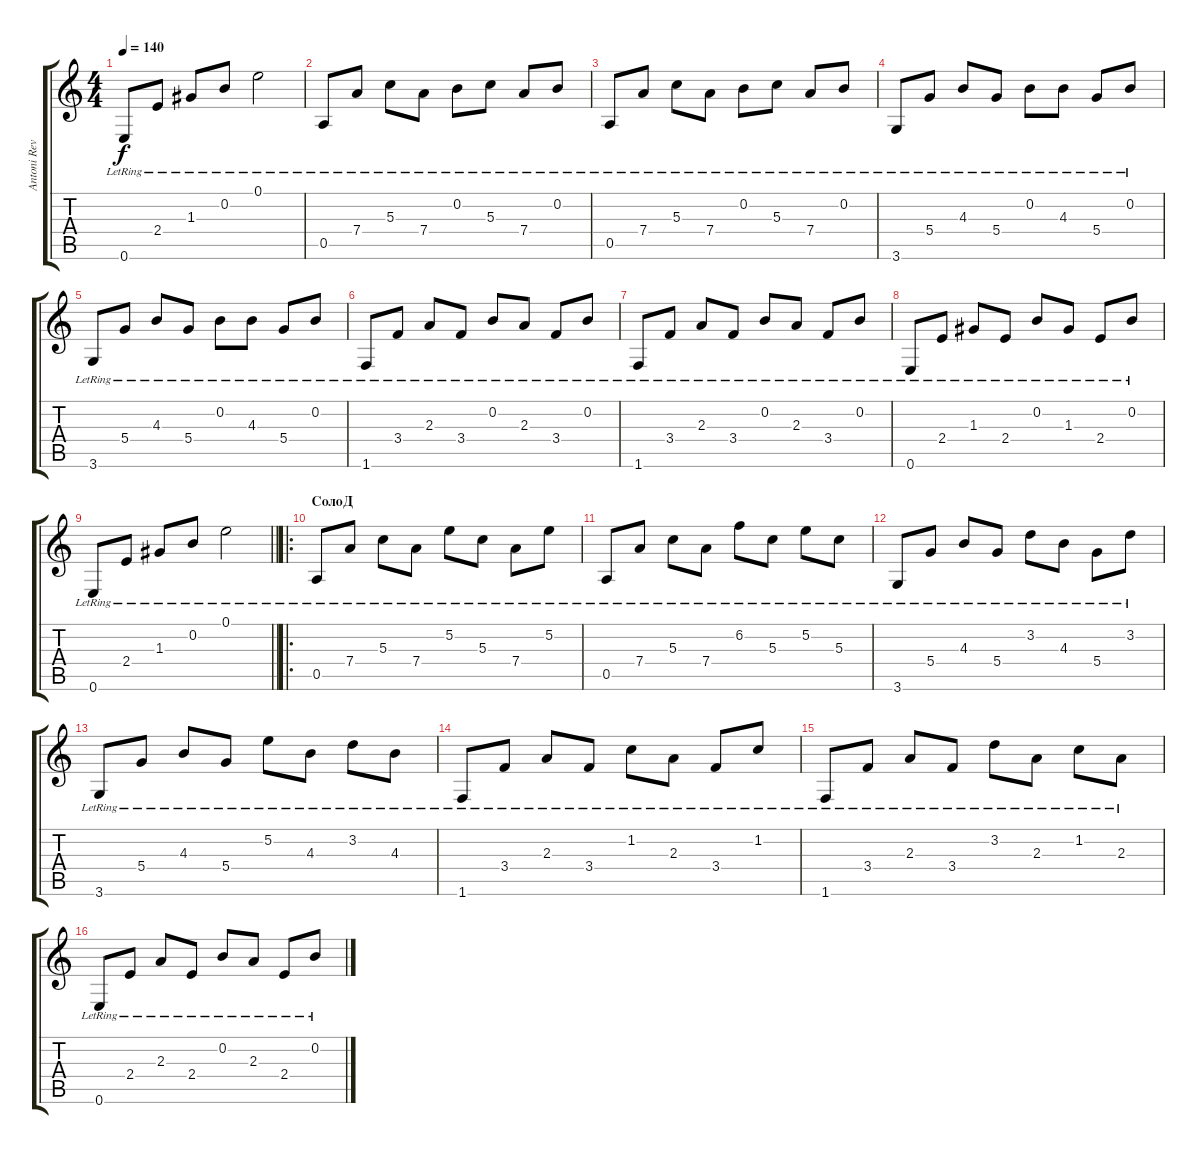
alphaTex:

\track ("Antoni Revenson" "Antoni Rev") {instrument overdrivenguitar}
\staff {score tabs}
\tuning (E4 B3 G3 D3 A2 E2) {hide}
\ts (4 4)
\tempo 140
\clef g2
\ks c
0.6{lr}.8{dy f} 2.4{lr}.8 1.3{lr}.8 0.2{lr}.8 0.1{lr}.2 |
0.5{lr}.8 7.4{lr}.8 5.3{lr}.8 7.4{lr}.8 0.2{lr}.8 5.3{lr}.8 7.4{lr}.8 0.2{lr}.8 |
0.5{lr}.8 7.4{lr}.8 5.3{lr}.8 7.4{lr}.8 0.2{lr}.8 5.3{lr}.8 7.4{lr}.8 0.2{lr}.8 |
3.6{lr}.8 5.4{lr}.8 4.3{lr}.8 5.4{lr}.8 0.2{lr}.8 4.3{lr}.8 5.4{lr}.8 0.2{lr}.8 |
3.6{lr}.8 5.4{lr}.8 4.3{lr}.8 5.4{lr}.8 0.2{lr}.8 4.3{lr}.8 5.4{lr}.8 0.2{lr}.8 |
1.6{lr}.8 3.4{lr}.8 2.3{lr}.8 3.4{lr}.8 0.2{lr}.8 2.3{lr}.8 3.4{lr}.8 0.2{lr}.8 |
1.6{lr}.8 3.4{lr}.8 2.3{lr}.8 3.4{lr}.8 0.2{lr}.8 2.3{lr}.8 3.4{lr}.8 0.2{lr}.8 |
0.6{lr}.8 2.4{lr}.8 1.3{lr}.8 2.4{lr}.8 0.2{lr}.8 1.3{lr}.8 2.4{lr}.8 0.2{lr}.8 |
\barLineRight lightlight
0.6{lr}.8 2.4{lr}.8 1.3{lr}.8 0.2{lr}.8 0.1{lr}.2 |
\ro
\section ("" "СолоД")
0.5{lr}.8 7.4{lr}.8 5.3{lr}.8 7.4{lr}.8 5.2{lr}.8 5.3{lr}.8 7.4{lr}.8 5.2{lr}.8 |
0.5{lr}.8 7.4{lr}.8 5.3{lr}.8 7.4{lr}.8 6.2{lr}.8 5.3{lr}.8 5.2{lr}.8 5.3{lr}.8 |
3.6{lr}.8 5.4{lr}.8 4.3{lr}.8 5.4{lr}.8 3.2{lr}.8 4.3{lr}.8 5.4{lr}.8 3.2{lr}.8 |
3.6{lr}.8 5.4{lr}.8 4.3{lr}.8 5.4{lr}.8 5.2{lr}.8 4.3{lr}.8 3.2{lr}.8 4.3{lr}.8 |
1.6{lr}.8 3.4{lr}.8 2.3{lr}.8 3.4{lr}.8 1.2{lr}.8 2.3{lr}.8 3.4{lr}.8 1.2{lr}.8 |
1.6{lr}.8 3.4{lr}.8 2.3{lr}.8 3.4{lr}.8 3.2{lr}.8 2.3{lr}.8 1.2{lr}.8 2.3{lr}.8 |
0.6{lr}.8 2.4{lr}.8 2.3{lr}.8 2.4{lr}.8 0.2{lr}.8 2.3{lr}.8 2.4{lr}.8 0.2{lr}.8
